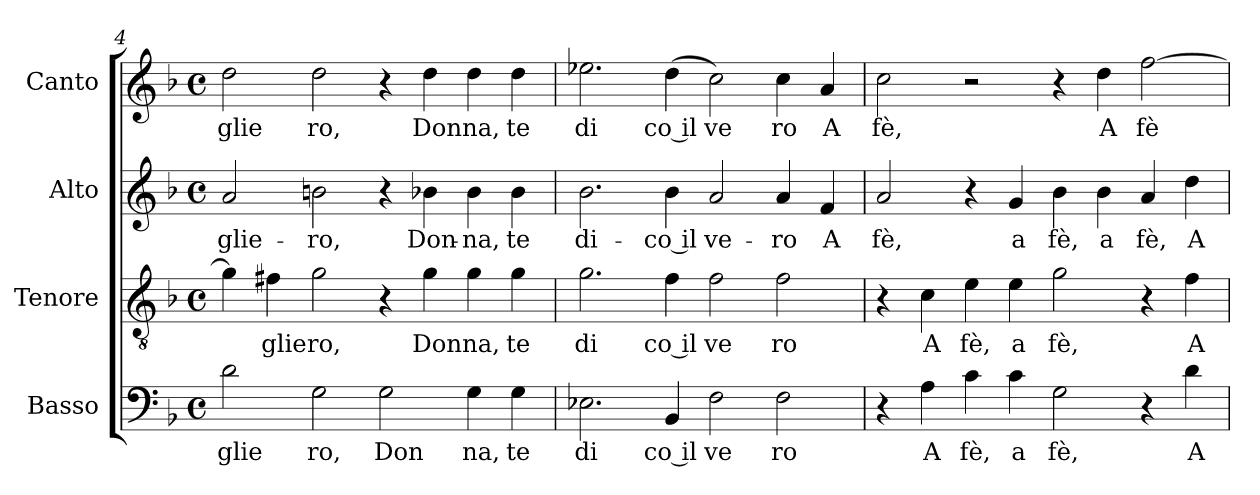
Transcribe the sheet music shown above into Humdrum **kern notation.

**kern	**text	**kern	**text	**kern	**text	**kern	**text
*part4	*part4	*part3	*part3	*part2	*part2	*part1	*part1
*staff4	*staff4	*staff3	*staff3	*staff2	*staff2	*staff1	*staff1
*I"Basso	*	*I"Tenore	*	*I"Alto	*	*I"Canto	*
*clefF4	*	*clefGv2	*	*clefG2	*	*clefG2	*
*k[b-]	*	*k[b-]	*	*k[b-]	*	*k[b-]	*
*F:	*	*F:	*	*F:	*	*F:	*
*M4/4	*	*M4/4	*	*M4/4	*	*M4/4	*
*met(c)	*	*met(c)	*	*met(c)	*	*met(c)	*
=4	=4	=4	=4	=4	=4	=4	=4
!	!LO:LY:b:cj	!	!	!	!LO:LY:b:cj	!	!LO:LY:b:cj
2d\	glie	4g\]	.	2a/	-glie-	2dd\	glie
!	!	!	!LO:LY:b:cj	!	!	!	!
.	.	4f#X\	glie	.	.	.	.
!	!LO:LY:b:cj	!	!LO:LY:b:cj	!	!LO:LY:b:cj	!	!LO:LY:b:cj
2G\	ro,	2g\	ro,	2bn\	-ro,	2dd\	ro,
!	!LO:LY:b:cj	!	!	!	!	!	!
2G\	Don	4r	.	4r	.	4r	.
!	!	!	!LO:LY:b:cj	!	!LO:LY:b:cj	!	!LO:LY:b:cj
.	.	4g\	Don	4b-X\	Don-	4dd\	Don
!	!LO:LY:b:cj	!	!LO:LY:b:cj	!	!LO:LY:b:cj	!	!LO:LY:b:cj
4G\	na,	4g\	na,	4b-\	-na,	4dd\	na,
!	!LO:LY:b:cj	!	!LO:LY:b:cj	!	!LO:LY:b:cj	!	!LO:LY:b:cj
4G\	te	4g\	te	4b-\	te	4dd\	te
!!LO:LB:g=z
=5	=5	=5	=5	=5	=5	=5	=5
!	!LO:LY:b:cj	!	!LO:LY:b:cj	!	!LO:LY:b:cj	!	!LO:LY:b:cj
2.E-X\	di	2.g\	di	2.b-\	di-	2.ee-X\	di
!	!LO:LY:b:rj	!	!LO:LY:b:rj	!	!LO:LY:b:rj	!	!LO:LY:b:rj
4BB-/	co il	4f\	co il	(<4b-\	-co il	(<4dd\	co il
!	!LO:LY:b:cj	!	!LO:LY:b:cj	!	!LO:LY:b:cj	!	!LO:LY:b:cj
2F\	ve	2f\)	ve	2a/	ve-	2cc\)	ve
!	!LO:LY:b:cj	!	!LO:LY:b:cj	!	!LO:LY:b:cj	!	!LO:LY:b:cj
2F\	ro	2f\	ro	4a/	-ro	4cc\	ro
!	!	!	!	!	!LO:LY:b:cj	!	!LO:LY:b:cj
.	.	.	.	4f/	A	4a/	A
=6	=6	=6	=6	=6	=6	=6	=6
!	!	!	!	!	!LO:LY:b:cj	!	!LO:LY:b:cj
4r	.	4r	.	2a/	fè,	2cc\	fè,
!	!LO:LY:b:cj	!	!LO:LY:b:cj	!	!	!	!
4A\	A	4c\	A	.	.	.	.
!	!LO:LY:b:cj	!	!LO:LY:b:cj	!	!	!	!
4c\	fè,	4e\	fè,	4r	.	2r	.
!	!LO:LY:b:cj	!	!LO:LY:b:cj	!	!LO:LY:b:cj	!	!
4c\	a	4e\	a	4g/	a	.	.
!	!LO:LY:b:cj	!	!LO:LY:b:cj	!	!LO:LY:b:cj	!	!
2G\	fè,	2g\	fè,	4b-\	fè,	4r	.
!	!	!	!	!	!LO:LY:b:cj	!	!LO:LY:b:cj
.	.	.	.	4b-\	a	4dd\	A
!	!	!	!	!	!LO:LY:b:cj	!	!LO:LY:b:cj
4r	.	4r	.	4a/	fè,	[>2ff\	fè
!	!LO:LY:b:cj	!	!LO:LY:b:cj	!	!LO:LY:b:cj	!	!
4d\	A	4f\	A	4dd\	A	.	.
=	=	=	=	=	=	=	=
*-	*-	*-	*-	*-	*-	*-	*-
